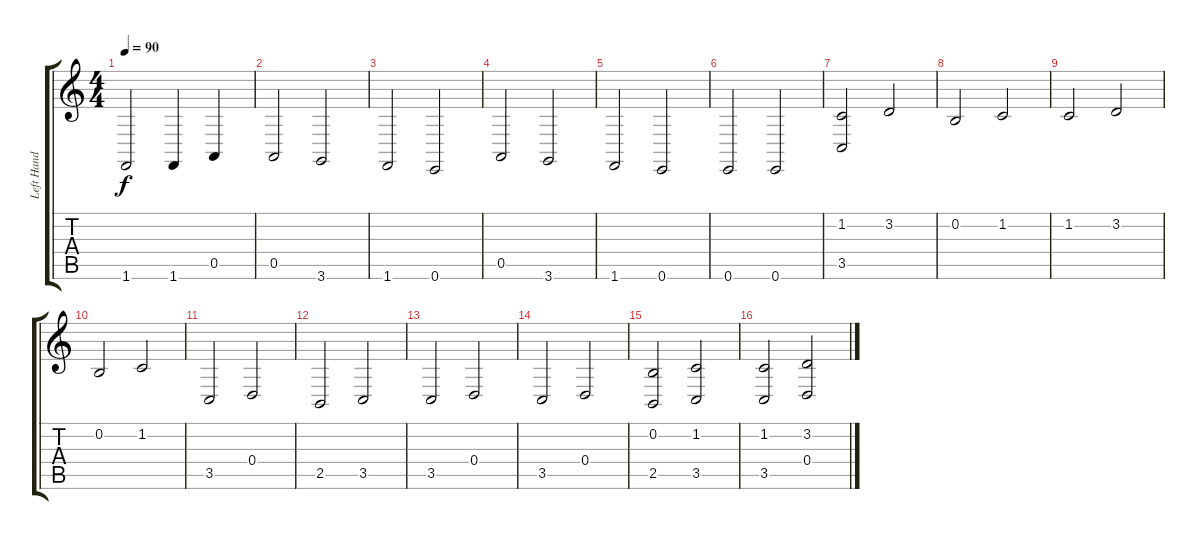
\track ("Left Hand" "Left Hand") {instrument acousticgrandpiano}
\staff {score tabs}
\tuning (E4 B3 G3 D3 A2 E2) {hide}
\ts (4 4)
\tempo 90
\clef g2
\ks c
1.6.2{dy f} 1.6.4 0.5.4 |
0.5.2 3.6.2 |
1.6.2 0.6.2 |
0.5.2 3.6.2 |
1.6.2 0.6.2 |
0.6.2 0.6.2 |
(1.2 3.5).2 3.2.2 |
0.2.2 1.2.2 |
1.2.2 3.2.2 |
0.2.2 1.2.2 |
3.5.2 0.4.2 |
2.5.2 3.5.2 |
3.5.2 0.4.2 |
3.5.2 0.4.2 |
(0.2 2.5).2 (1.2 3.5).2 |
(1.2 3.5).2 (3.2 0.4).2
